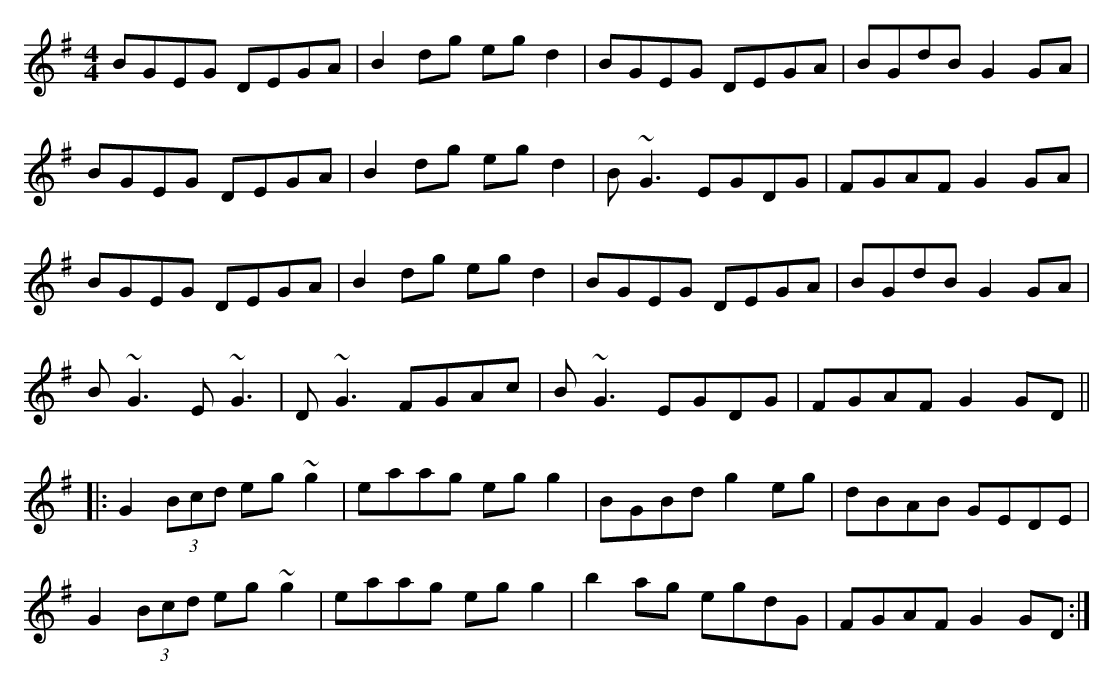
X:1
M:4/4
K:G
BGEG DEGA|B2 dg egd2|BGEG DEGA|BGdB G2GA|
BGEG DEGA|B2 dg egd2|B~G3 EGDG|FGAF G2GA|
BGEG DEGA|B2 dg egd2|BGEG DEGA|BGdB G2GA|
B~G3 E~G3|D~G3 FGAc|B~G3 EGDG|FGAF G2GD||
|:G2 (3Bcd eg~g2|eaag egg2|BGBd g2eg|dBAB GEDE|
G2 (3Bcd eg~g2|eaag egg2|b2ag egdG|FGAF G2GD:|
